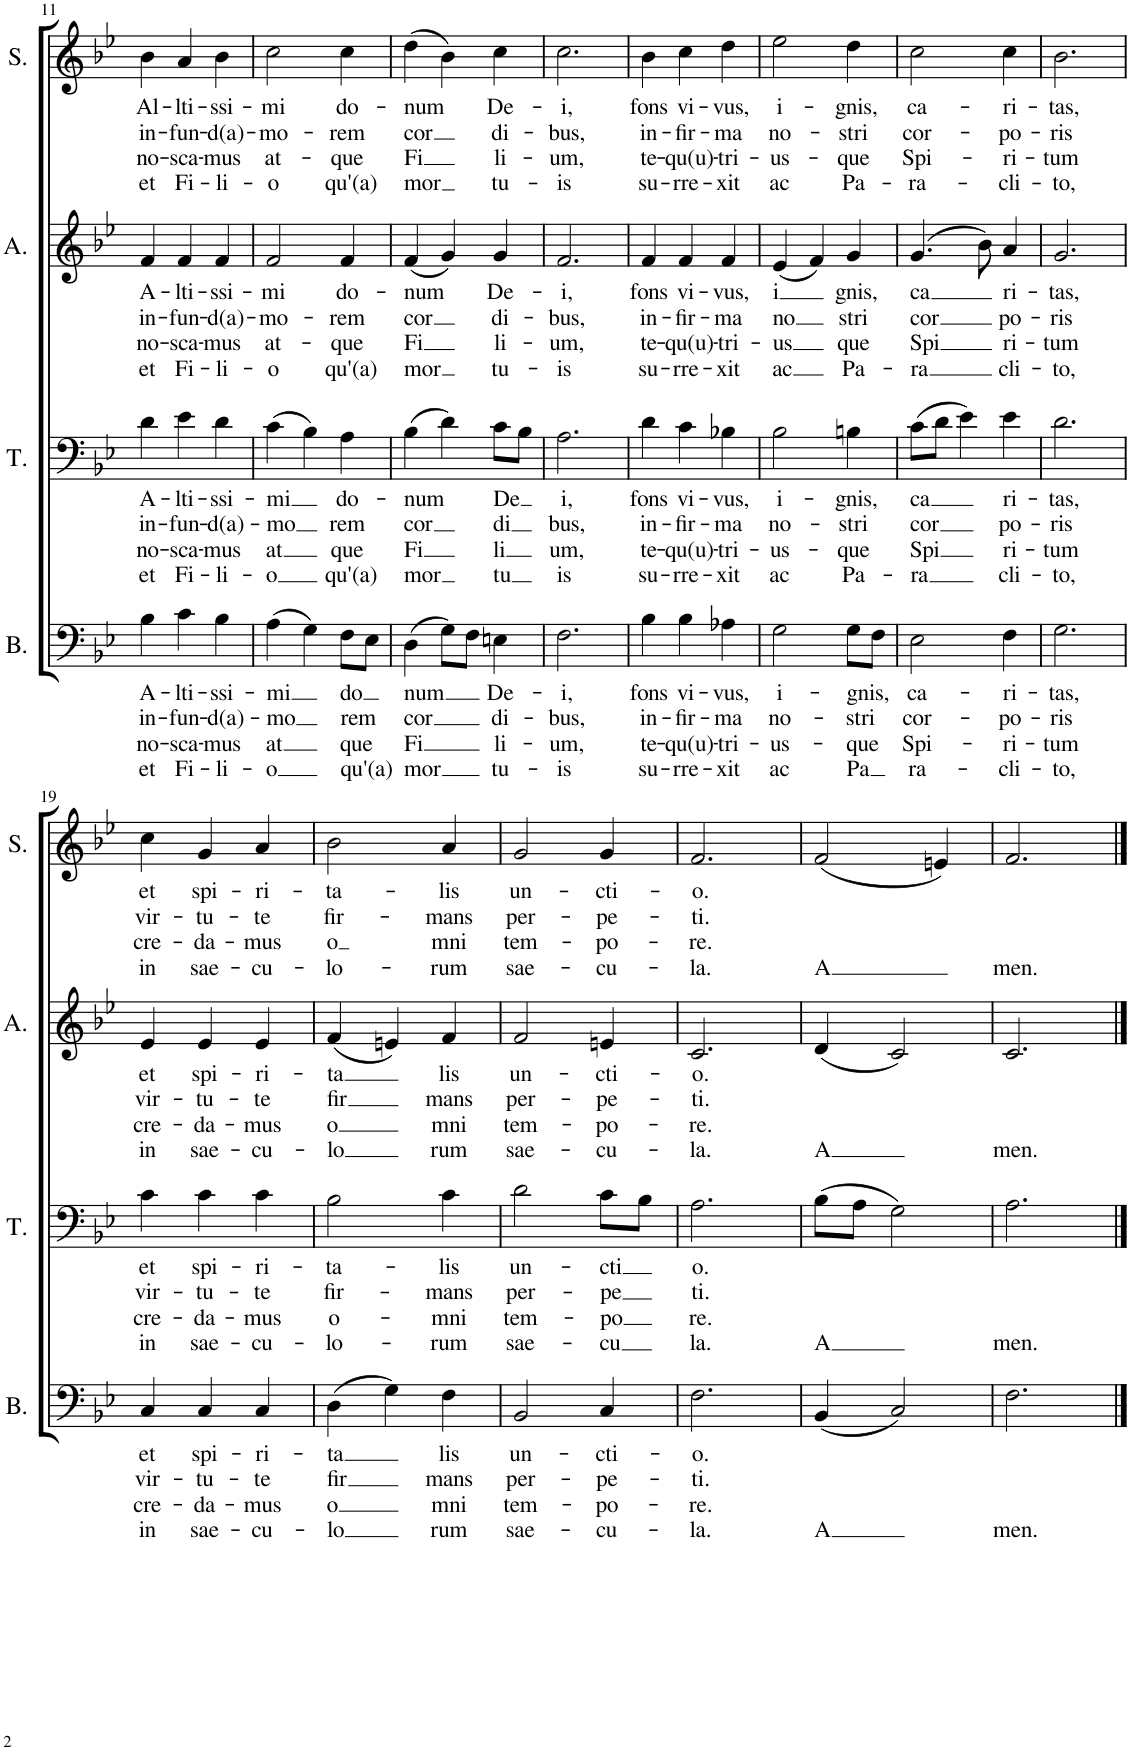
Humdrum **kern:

**kern	**text	**text	**text	**text	**kern	**text	**text	**text	**text	**kern	**text	**text	**text	**text	**kern	**text	**text	**text	**text
*part4	*part4	*part4	*part4	*part4	*part3	*part3	*part3	*part3	*part3	*part2	*part2	*part2	*part2	*part2	*part1	*part1	*part1	*part1	*part1
*staff4	*staff4	*staff4	*staff4	*staff4	*staff3	*staff3	*staff3	*staff3	*staff3	*staff2	*staff2	*staff2	*staff2	*staff2	*staff1	*staff1	*staff1	*staff1	*staff1
*I"Bass	*	*	*	*	*I"Tenor	*	*	*	*	*I"Alto	*	*	*	*	*I"Soprano	*	*	*	*
*I'B.	*	*	*	*	*I'T.	*	*	*	*	*I'A.	*	*	*	*	*I'S.	*	*	*	*
!!LO:PB:g=z
*clefF4	*	*	*	*	*clefF4	*	*	*	*	*clefG2	*	*	*	*	*clefG2	*	*	*	*
*k[b-e-]	*	*	*	*	*k[b-e-]	*	*	*	*	*k[b-e-]	*	*	*	*	*k[b-e-]	*	*	*	*
*M3/4	*	*	*	*	*M3/4	*	*	*	*	*M3/4	*	*	*	*	*M3/4	*	*	*	*
=11	=11	=11	=11	=11	=11	=11	=11	=11	=11	=11	=11	=11	=11	=11	=11	=11	=11	=11	=11
!	!LO:LY:b	!LO:LY:b	!LO:LY:b	!LO:LY:b	!	!LO:LY:b	!LO:LY:b	!LO:LY:b	!LO:LY:b	!	!LO:LY:b	!LO:LY:b	!LO:LY:b	!LO:LY:b	!	!LO:LY:b	!LO:LY:b	!LO:LY:b	!LO:LY:b
4B-\	A-	in-	no-	et	4d\	A-	in-	no-	et	4f/	A-	in-	no-	et	4b-\	Al-	in-	no-	et
!	!LO:LY:b	!LO:LY:b	!LO:LY:b	!LO:LY:b	!	!LO:LY:b	!LO:LY:b	!LO:LY:b	!LO:LY:b	!	!LO:LY:b	!LO:LY:b	!LO:LY:b	!LO:LY:b	!	!LO:LY:b	!LO:LY:b	!LO:LY:b	!LO:LY:b
4c\	-lti-	-fun-	-sca-	Fi-	4e-\	-lti-	-fun-	-sca-	Fi-	4f/	-lti-	-fun-	-sca-	Fi-	4a/	-lti-	-fun-	-sca-	Fi-
!	!LO:LY:b	!LO:LY:b	!LO:LY:b	!LO:LY:b	!	!LO:LY:b	!LO:LY:b	!LO:LY:b	!LO:LY:b	!	!LO:LY:b	!LO:LY:b	!LO:LY:b	!LO:LY:b	!	!LO:LY:b	!LO:LY:b	!LO:LY:b	!LO:LY:b
4B-\	-ssi-	-d(a)-	-mus	-li-	4d\	-ssi-	-d(a)-	-mus	-li-	4f/	-ssi-	-d(a)-	-mus	-li-	4b-\	-ssi-	-d(a)-	-mus	-li-
=12	=12	=12	=12	=12	=12	=12	=12	=12	=12	=12	=12	=12	=12	=12	=12	=12	=12	=12	=12
!	!LO:LY:b	!LO:LY:b	!LO:LY:b	!LO:LY:b	!	!LO:LY:b	!LO:LY:b	!LO:LY:b	!LO:LY:b	!	!LO:LY:b	!LO:LY:b	!LO:LY:b	!LO:LY:b	!	!LO:LY:b	!LO:LY:b	!LO:LY:b	!LO:LY:b
(4A\	-mi	-mo	at	-o	(4c\	-mi	-mo	at	-o	2f/	-mi	-mo-	at-	-o	2cc\	-mi	-mo-	at-	-o
4G\)	.	.	.	.	4B-\)	.	.	.	.	.	.	.	.	.	.	.	.	.	.
!	!LO:LY:b	!LO:LY:b	!LO:LY:b	!LO:LY:b	!	!LO:LY:b	!LO:LY:b	!LO:LY:b	!LO:LY:b	!	!LO:LY:b	!LO:LY:b	!LO:LY:b	!LO:LY:b	!	!LO:LY:b	!LO:LY:b	!LO:LY:b	!LO:LY:b
8F\L	do	rem	que	qu'(a)	4A\	do-	rem	que	qu'(a)	4f/	do-	-rem	-que	qu'(a)	4cc\	do-	-rem	-que	qu'(a)
8E-\J	.	.	.	.	.	.	.	.	.	.	.	.	.	.	.	.	.	.	.
=13	=13	=13	=13	=13	=13	=13	=13	=13	=13	=13	=13	=13	=13	=13	=13	=13	=13	=13	=13
!	!LO:LY:b	!LO:LY:b	!LO:LY:b	!LO:LY:b	!	!LO:LY:b	!LO:LY:b	!LO:LY:b	!LO:LY:b	!	!LO:LY:b	!LO:LY:b	!LO:LY:b	!LO:LY:b	!	!LO:LY:b	!LO:LY:b	!LO:LY:b	!LO:LY:b
(4D\	num	cor	Fi	mor	(4B-\	-num	cor	Fi	mor	(4f/	-num	cor	Fi	mor	(4dd\	-num	cor	Fi	mor
8G\L)	.	.	.	.	4d\)	.	.	.	.	4g/)	.	.	.	.	4b-\)	.	.	.	.
8F\J	.	.	.	.	.	.	.	.	.	.	.	.	.	.	.	.	.	.	.
!	!LO:LY:b	!LO:LY:b	!LO:LY:b	!LO:LY:b	!	!LO:LY:b	!LO:LY:b	!LO:LY:b	!LO:LY:b	!	!LO:LY:b	!LO:LY:b	!LO:LY:b	!LO:LY:b	!	!LO:LY:b	!LO:LY:b	!LO:LY:b	!LO:LY:b
4En\	De-	di-	li-	tu-	8c\L	De	di	li	tu	4g/	De-	di-	li-	tu-	4cc\	De-	di-	li-	tu-
.	.	.	.	.	8B-\J	.	.	.	.	.	.	.	.	.	.	.	.	.	.
=14	=14	=14	=14	=14	=14	=14	=14	=14	=14	=14	=14	=14	=14	=14	=14	=14	=14	=14	=14
!	!LO:LY:b	!LO:LY:b	!LO:LY:b	!LO:LY:b	!	!LO:LY:b	!LO:LY:b	!LO:LY:b	!LO:LY:b	!	!LO:LY:b	!LO:LY:b	!LO:LY:b	!LO:LY:b	!	!LO:LY:b	!LO:LY:b	!LO:LY:b	!LO:LY:b
2.F\	-i,	-bus,	-um,	-is	2.A\	i,	bus,	um,	is	2.f/	-i,	-bus,	-um,	-is	2.cc\	-i,	-bus,	-um,	-is
=15	=15	=15	=15	=15	=15	=15	=15	=15	=15	=15	=15	=15	=15	=15	=15	=15	=15	=15	=15
!	!LO:LY:b	!LO:LY:b	!LO:LY:b	!LO:LY:b	!	!LO:LY:b	!LO:LY:b	!LO:LY:b	!LO:LY:b	!	!LO:LY:b	!LO:LY:b	!LO:LY:b	!LO:LY:b	!	!LO:LY:b	!LO:LY:b	!LO:LY:b	!LO:LY:b
4B-\	fons	in-	te-	su-	4d\	fons	in-	te-	su-	4f/	fons	in-	te-	su-	4b-\	fons	in-	te-	su-
!	!LO:LY:b	!LO:LY:b	!LO:LY:b	!LO:LY:b	!	!LO:LY:b	!LO:LY:b	!LO:LY:b	!LO:LY:b	!	!LO:LY:b	!LO:LY:b	!LO:LY:b	!LO:LY:b	!	!LO:LY:b	!LO:LY:b	!LO:LY:b	!LO:LY:b
4B-\	vi-	-fir-	-qu(u)-	-rre-	4c\	vi-	-fir-	-qu(u)-	-rre-	4f/	vi-	-fir-	-qu(u)-	-rre-	4cc\	vi-	-fir-	-qu(u)-	-rre-
!	!LO:LY:b	!LO:LY:b	!LO:LY:b	!LO:LY:b	!	!LO:LY:b	!LO:LY:b	!LO:LY:b	!LO:LY:b	!	!LO:LY:b	!LO:LY:b	!LO:LY:b	!LO:LY:b	!	!LO:LY:b	!LO:LY:b	!LO:LY:b	!LO:LY:b
4A-X\	-vus,	-ma	-tri-	-xit	4B-X\	-vus,	-ma	-tri-	-xit	4f/	-vus,	-ma	-tri-	-xit	4dd\	-vus,	-ma	-tri-	-xit
=16	=16	=16	=16	=16	=16	=16	=16	=16	=16	=16	=16	=16	=16	=16	=16	=16	=16	=16	=16
!	!LO:LY:b	!LO:LY:b	!LO:LY:b	!LO:LY:b	!	!LO:LY:b	!LO:LY:b	!LO:LY:b	!LO:LY:b	!	!LO:LY:b	!LO:LY:b	!LO:LY:b	!LO:LY:b	!	!LO:LY:b	!LO:LY:b	!LO:LY:b	!LO:LY:b
2G\	i-	no-	-us-	ac	2B-\	i-	no-	-us-	ac	(4e-/	i	no	-us	ac	2ee-\	i-	no-	-us-	ac
.	.	.	.	.	.	.	.	.	.	4f/)	.	.	.	.	.	.	.	.	.
!	!LO:LY:b	!LO:LY:b	!LO:LY:b	!LO:LY:b	!	!LO:LY:b	!LO:LY:b	!LO:LY:b	!LO:LY:b	!	!LO:LY:b	!LO:LY:b	!LO:LY:b	!LO:LY:b	!	!LO:LY:b	!LO:LY:b	!LO:LY:b	!LO:LY:b
8G\L	-gnis,	-stri	-que	Pa	4Bn\	-gnis,	-stri	-que	Pa-	4g/	gnis,	stri	que	Pa-	4dd\	-gnis,	-stri	-que	Pa-
8F\J	.	.	.	.	.	.	.	.	.	.	.	.	.	.	.	.	.	.	.
=17	=17	=17	=17	=17	=17	=17	=17	=17	=17	=17	=17	=17	=17	=17	=17	=17	=17	=17	=17
!	!LO:LY:b	!LO:LY:b	!LO:LY:b	!LO:LY:b	!	!LO:LY:b	!LO:LY:b	!LO:LY:b	!LO:LY:b	!	!LO:LY:b	!LO:LY:b	!LO:LY:b	!LO:LY:b	!	!LO:LY:b	!LO:LY:b	!LO:LY:b	!LO:LY:b
2E-\	ca-	cor-	Spi-	ra-	(8c\L	ca	cor	Spi	-ra	(4.g/	-ca	cor	Spi	-ra	2cc\	ca-	cor-	Spi-	-ra-
.	.	.	.	.	8d\J	.	.	.	.	.	.	.	.	.	.	.	.	.	.
.	.	.	.	.	4e-\)	.	.	.	.	.	.	.	.	.	.	.	.	.	.
.	.	.	.	.	.	.	.	.	.	8b-\)	.	.	.	.	.	.	.	.	.
!	!LO:LY:b	!LO:LY:b	!LO:LY:b	!LO:LY:b	!	!LO:LY:b	!LO:LY:b	!LO:LY:b	!LO:LY:b	!	!LO:LY:b	!LO:LY:b	!LO:LY:b	!LO:LY:b	!	!LO:LY:b	!LO:LY:b	!LO:LY:b	!LO:LY:b
4F\	-ri-	-po-	-ri-	-cli-	4e-\	ri-	po-	ri-	cli-	4a/	ri-	po-	ri-	cli-	4cc\	-ri-	-po-	-ri-	-cli-
=18	=18	=18	=18	=18	=18	=18	=18	=18	=18	=18	=18	=18	=18	=18	=18	=18	=18	=18	=18
!	!LO:LY:b	!LO:LY:b	!LO:LY:b	!LO:LY:b	!	!LO:LY:b	!LO:LY:b	!LO:LY:b	!LO:LY:b	!	!LO:LY:b	!LO:LY:b	!LO:LY:b	!LO:LY:b	!	!LO:LY:b	!LO:LY:b	!LO:LY:b	!LO:LY:b
2.G\	-tas,	-ris	-tum	-to,	2.d\	-tas,	-ris	-tum	-to,	2.g/	-tas,	-ris	-tum	-to,	2.b-\	-tas,	-ris	-tum	-to,
!!LO:LB:g=z
=19	=19	=19	=19	=19	=19	=19	=19	=19	=19	=19	=19	=19	=19	=19	=19	=19	=19	=19	=19
!	!LO:LY:b	!LO:LY:b	!LO:LY:b	!LO:LY:b	!	!LO:LY:b	!LO:LY:b	!LO:LY:b	!LO:LY:b	!	!LO:LY:b	!LO:LY:b	!LO:LY:b	!LO:LY:b	!	!LO:LY:b	!LO:LY:b	!LO:LY:b	!LO:LY:b
4C/	et	vir-	cre-	in	4c\	et	vir-	cre-	in	4e-/	et	vir-	cre-	in	4cc\	et	vir-	cre-	in
!	!LO:LY:b	!LO:LY:b	!LO:LY:b	!LO:LY:b	!	!LO:LY:b	!LO:LY:b	!LO:LY:b	!LO:LY:b	!	!LO:LY:b	!LO:LY:b	!LO:LY:b	!LO:LY:b	!	!LO:LY:b	!LO:LY:b	!LO:LY:b	!LO:LY:b
4C/	spi-	-tu-	-da-	sae-	4c\	spi-	-tu-	-da-	sae-	4e-/	spi-	-tu-	-da-	sae-	4g/	spi-	-tu-	-da-	sae-
!	!LO:LY:b	!LO:LY:b	!LO:LY:b	!LO:LY:b	!	!LO:LY:b	!LO:LY:b	!LO:LY:b	!LO:LY:b	!	!LO:LY:b	!LO:LY:b	!LO:LY:b	!LO:LY:b	!	!LO:LY:b	!LO:LY:b	!LO:LY:b	!LO:LY:b
4C/	-ri-	-te	-mus	-cu-	4c\	-ri-	-te	-mus	-cu-	4e-/	-ri-	-te	-mus	-cu-	4a/	-ri-	-te	-mus	-cu-
=20	=20	=20	=20	=20	=20	=20	=20	=20	=20	=20	=20	=20	=20	=20	=20	=20	=20	=20	=20
!	!LO:LY:b	!LO:LY:b	!LO:LY:b	!LO:LY:b	!	!LO:LY:b	!LO:LY:b	!LO:LY:b	!LO:LY:b	!	!LO:LY:b	!LO:LY:b	!LO:LY:b	!LO:LY:b	!	!LO:LY:b	!LO:LY:b	!LO:LY:b	!LO:LY:b
(4D\	-ta	fir	o	-lo	2B-\	-ta-	fir-	o-	-lo-	(4f/	-ta	-fir	o	-lo	2b-\	-ta-	fir-	o	-lo-
4G\)	.	.	.	.	.	.	.	.	.	4en/)	.	.	.	.	.	.	.	.	.
!	!LO:LY:b	!LO:LY:b	!LO:LY:b	!LO:LY:b	!	!LO:LY:b	!LO:LY:b	!LO:LY:b	!LO:LY:b	!	!LO:LY:b	!LO:LY:b	!LO:LY:b	!LO:LY:b	!	!LO:LY:b	!LO:LY:b	!LO:LY:b	!LO:LY:b
4F\	lis	mans	mni	rum	4c\	-lis	-mans	-mni	-rum	4f/	lis	mans	mni	rum	4a/	-lis	-mans	mni	-rum
=21	=21	=21	=21	=21	=21	=21	=21	=21	=21	=21	=21	=21	=21	=21	=21	=21	=21	=21	=21
!	!LO:LY:b	!LO:LY:b	!LO:LY:b	!LO:LY:b	!	!LO:LY:b	!LO:LY:b	!LO:LY:b	!LO:LY:b	!	!LO:LY:b	!LO:LY:b	!LO:LY:b	!LO:LY:b	!	!LO:LY:b	!LO:LY:b	!LO:LY:b	!LO:LY:b
2BB-/	un-	per-	tem-	sae-	2d\	un-	per-	tem-	sae-	2f/	un-	per-	tem-	sae-	2g/	un-	per-	tem-	sae-
!	!LO:LY:b	!LO:LY:b	!LO:LY:b	!LO:LY:b	!	!LO:LY:b	!LO:LY:b	!LO:LY:b	!LO:LY:b	!	!LO:LY:b	!LO:LY:b	!LO:LY:b	!LO:LY:b	!	!LO:LY:b	!LO:LY:b	!LO:LY:b	!LO:LY:b
4C/	-cti-	-pe-	-po-	-cu-	8c\L	-cti	-pe	-po	-cu	4en/	-cti-	-pe-	-po-	-cu-	4g/	-cti-	-pe-	-po-	-cu-
.	.	.	.	.	8B-\J	.	.	.	.	.	.	.	.	.	.	.	.	.	.
=22	=22	=22	=22	=22	=22	=22	=22	=22	=22	=22	=22	=22	=22	=22	=22	=22	=22	=22	=22
!	!LO:LY:b	!LO:LY:b	!LO:LY:b	!LO:LY:b	!	!LO:LY:b	!LO:LY:b	!LO:LY:b	!LO:LY:b	!	!LO:LY:b	!LO:LY:b	!LO:LY:b	!LO:LY:b	!	!LO:LY:b	!LO:LY:b	!LO:LY:b	!LO:LY:b
2.F\	-o.	-ti.	-re.	-la.	2.A\	o.	ti.	re.	la.	2.c/	-o.	-ti.	-re.	-la.	2.f/	-o.	-ti.	-re.	-la.
=23	=23	=23	=23	=23	=23	=23	=23	=23	=23	=23	=23	=23	=23	=23	=23	=23	=23	=23	=23
!	!	!	!	!LO:LY:b	!	!	!	!	!LO:LY:b	!	!	!	!	!LO:LY:b	!	!	!	!	!LO:LY:b
(4BB-/	.	.	.	A	(8B-\L	.	.	.	A	(4d/	.	.	.	A	(2f/	.	.	.	A
.	.	.	.	.	8A\J	.	.	.	.	.	.	.	.	.	.	.	.	.	.
2C/)	.	.	.	.	2G\)	.	.	.	.	2c/)	.	.	.	.	.	.	.	.	.
.	.	.	.	.	.	.	.	.	.	.	.	.	.	.	4en/)	.	.	.	.
=24	=24	=24	=24	=24	=24	=24	=24	=24	=24	=24	=24	=24	=24	=24	=24	=24	=24	=24	=24
!	!	!	!	!LO:LY:b	!	!	!	!	!LO:LY:b	!	!	!	!	!LO:LY:b	!	!	!	!	!LO:LY:b
2.F\	.	.	.	men.	2.A\	.	.	.	men.	2.c/	.	.	.	men.	2.f/	.	.	.	men.
==	==	==	==	==	==	==	==	==	==	==	==	==	==	==	==	==	==	==	==
*-	*-	*-	*-	*-	*-	*-	*-	*-	*-	*-	*-	*-	*-	*-	*-	*-	*-	*-	*-
